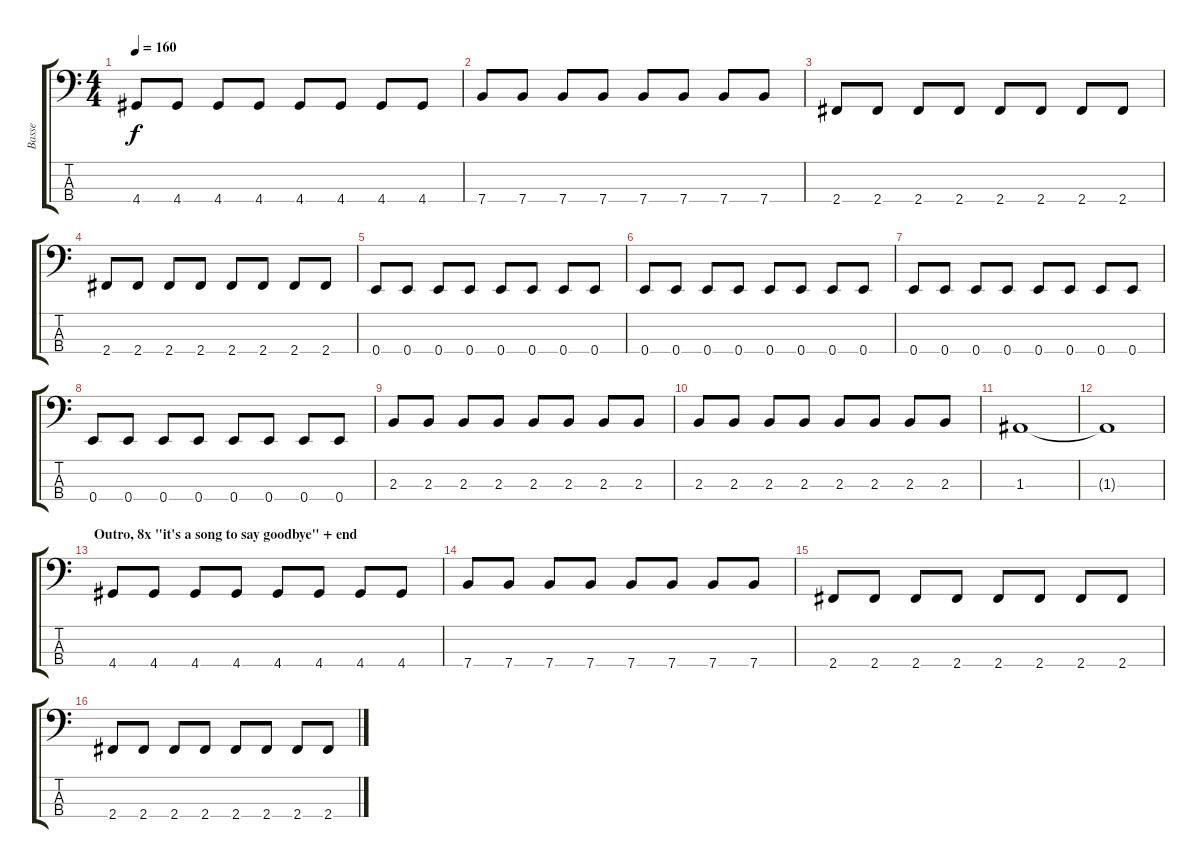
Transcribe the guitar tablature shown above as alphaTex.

\track ("Basse" "Basse") {instrument electricbassfinger}
\staff {score tabs}
\tuning (G2 D2 A1 E1) {hide}
\ts (4 4)
\tempo 160
\clef f4
\ks c
4.4.8{dy f} 4.4.8 4.4.8 4.4.8 4.4.8 4.4.8 4.4.8 4.4.8 |
7.4.8 7.4.8 7.4.8 7.4.8 7.4.8 7.4.8 7.4.8 7.4.8 |
2.4.8 2.4.8 2.4.8 2.4.8 2.4.8 2.4.8 2.4.8 2.4.8 |
2.4.8 2.4.8 2.4.8 2.4.8 2.4.8 2.4.8 2.4.8 2.4.8 |
0.4.8 0.4.8 0.4.8 0.4.8 0.4.8 0.4.8 0.4.8 0.4.8 |
0.4.8 0.4.8 0.4.8 0.4.8 0.4.8 0.4.8 0.4.8 0.4.8 |
0.4.8 0.4.8 0.4.8 0.4.8 0.4.8 0.4.8 0.4.8 0.4.8 |
0.4.8 0.4.8 0.4.8 0.4.8 0.4.8 0.4.8 0.4.8 0.4.8 |
2.3.8 2.3.8 2.3.8 2.3.8 2.3.8 2.3.8 2.3.8 2.3.8 |
2.3.8 2.3.8 2.3.8 2.3.8 2.3.8 2.3.8 2.3.8 2.3.8 |
1.3.1 |
1.3{t}.1 |
\section ("" "Outro, 8x \"it's a song to say goodbye\" + end")
4.4.8 4.4.8 4.4.8 4.4.8 4.4.8 4.4.8 4.4.8 4.4.8 |
7.4.8 7.4.8 7.4.8 7.4.8 7.4.8 7.4.8 7.4.8 7.4.8 |
2.4.8 2.4.8 2.4.8 2.4.8 2.4.8 2.4.8 2.4.8 2.4.8 |
2.4.8 2.4.8 2.4.8 2.4.8 2.4.8 2.4.8 2.4.8 2.4.8
